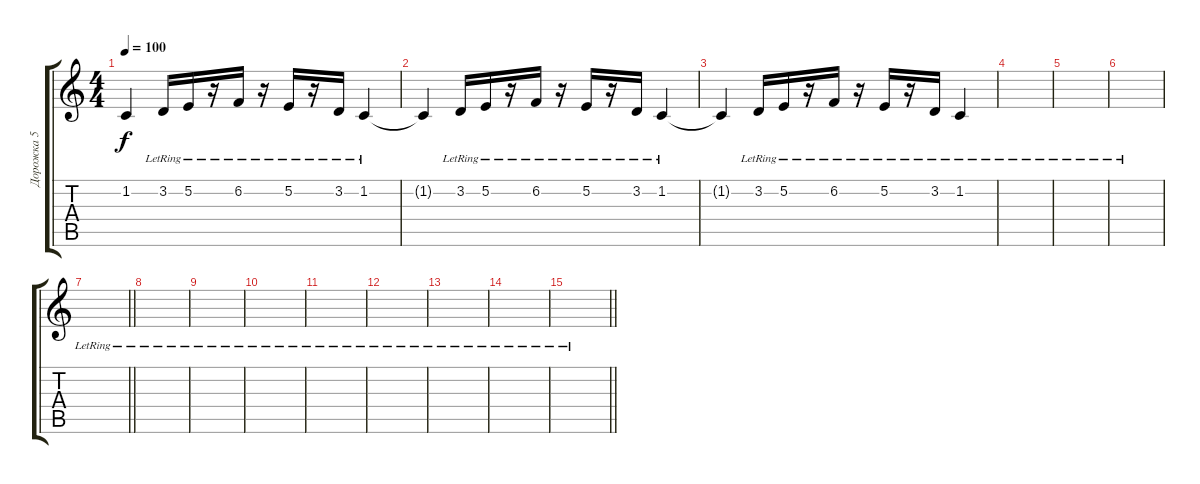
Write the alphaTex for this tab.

\track ("Дорожка 5" "Дорожка 5") {instrument electricgrandpiano bank 122}
\staff {score tabs}
\tuning (E4 B3 G3 D3 A2 E2) {hide}
\ts (4 4)
\tempo 100
\clef g2
\ks c
1.2{t}.4{dy f volume 12} 3.2{lr}.16 5.2{lr}.16 r.16 6.2{lr}.16 r.16 5.2{lr}.16 r.16 3.2{lr}.16 1.2{lr}.4 |
1.2{t}.4{volume 12} 3.2{lr}.16 5.2{lr}.16 r.16 6.2{lr}.16 r.16 5.2{lr}.16 r.16 3.2{lr}.16 1.2{lr}.4 |
1.2{t}.4{volume 12} 3.2{lr}.16 5.2{lr}.16 r.16 6.2{lr}.16 r.16 5.2{lr}.16 r.16 3.2{lr}.16 1.2{lr}.4 |
|
|
|
\barLineRight lightlight
|
|
|
|
|
|
|
|
\barLineRight lightlight
